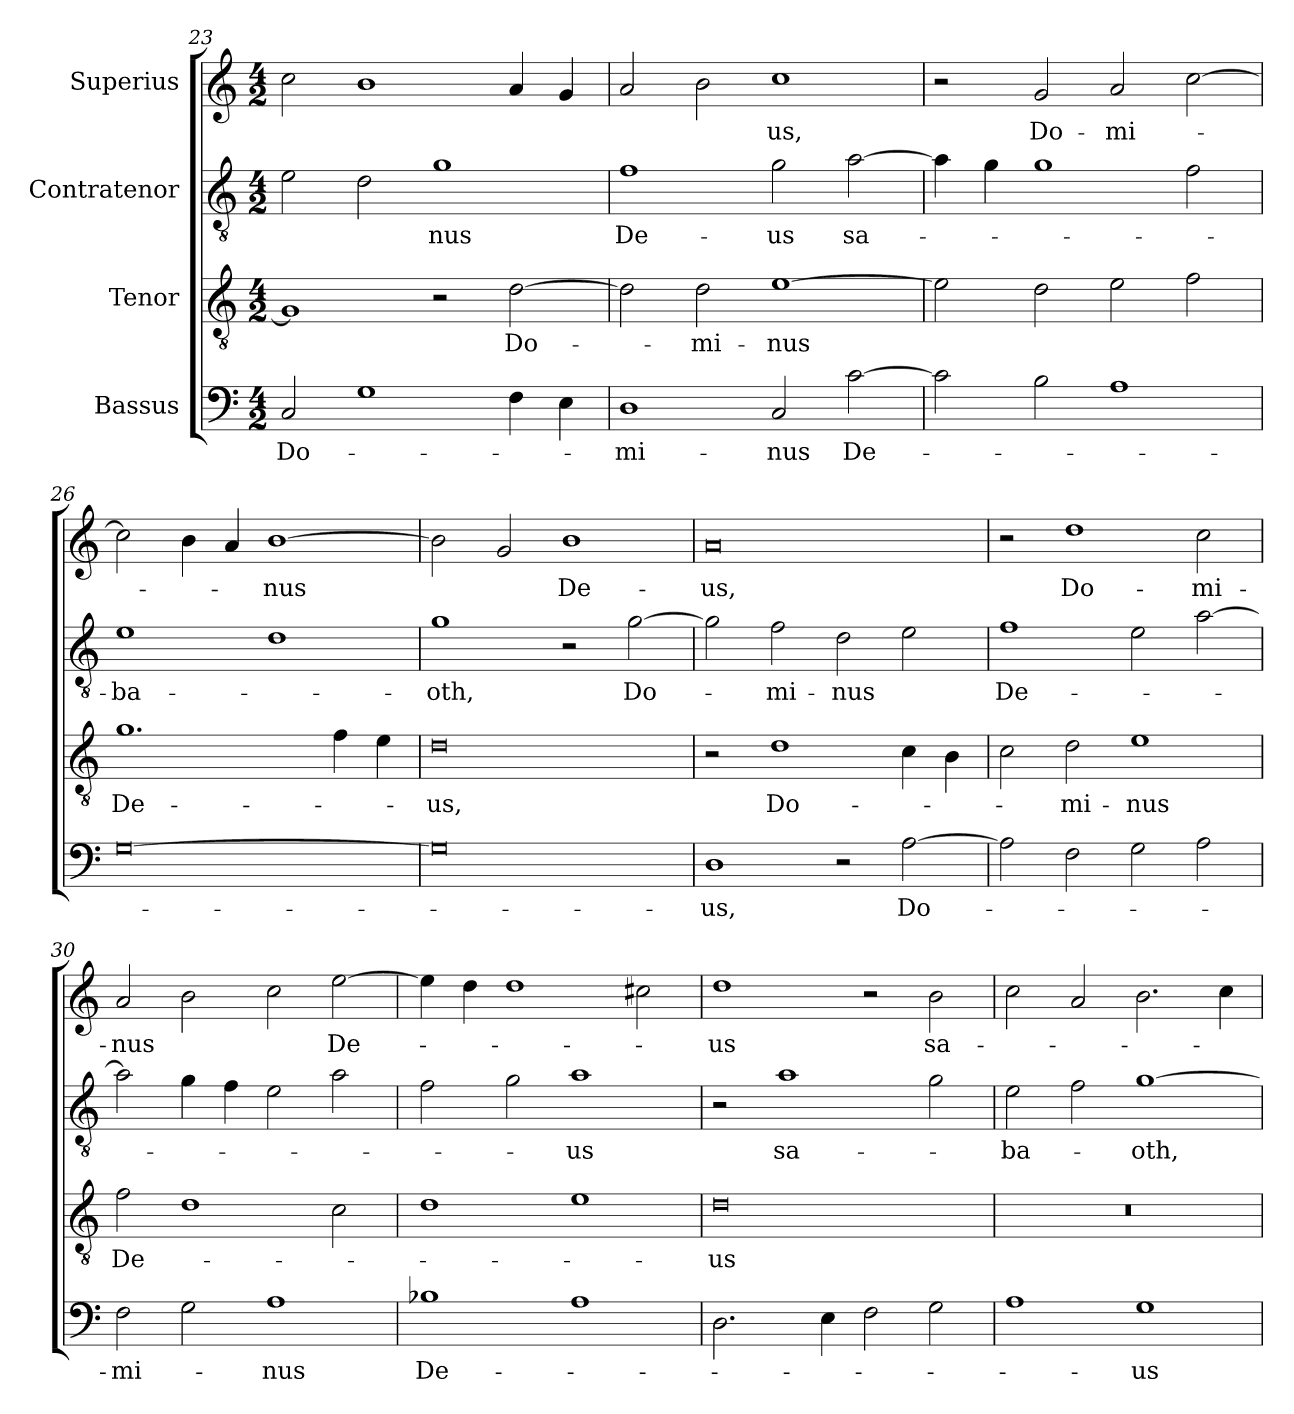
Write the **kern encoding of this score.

**kern	**text	**kern	**text	**kern	**text	**kern	**text
*part4	*part4	*part3	*part3	*part2	*part2	*part1	*part1
*staff4	*staff4	*staff3	*staff3	*staff2	*staff2	*staff1	*staff1
*I"Bassus	*	*I"Tenor	*	*I"Contratenor	*	*I"Superius	*
*clefF4	*	*clefGv2	*	*clefGv2	*	*clefG2	*
*k[]	*	*k[]	*	*k[]	*	*k[]	*
*M4/2	*	*M4/2	*	*M4/2	*	*M4/2	*
=23	=23	=23	=23	=23	=23	=23	=23
2C/	Do-	1G/]	.	2e\	.	2cc\	.
1G\	.	.	.	2d\	.	1b\	.
.	.	2r	.	1g\	-nus	.	.
4F\	.	[2d\	Do-	.	.	4a/	.
4E\	.	.	.	.	.	4g/	.
=24	=24	=24	=24	=24	=24	=24	=24
1D\	-mi-	2d\]	.	1f\	De-	2a/	.
.	.	2d\	-mi-	.	.	2b\	.
2C/	-nus	[1e\	-nus	2g\	-us	1cc\	-us,
[2c\	De-	.	.	[2a\	sa-	.	.
=25	=25	=25	=25	=25	=25	=25	=25
2c\]	.	2e\]	.	4a\]	.	2r	.
.	.	.	.	4g\	.	.	.
2B\	.	2d\	.	1g\	.	2g/	Do-
1A\	.	2e\	.	.	.	2a/	-mi-
.	.	2f\	.	2f\	.	[2cc\	.
=26	=26	=26	=26	=26	=26	=26	=26
[0G\	.	1.g\	De-	1e\	-ba-	2cc\]	.
.	.	.	.	.	.	4b\	.
.	.	.	.	.	.	4a/	.
.	.	.	.	1d\	.	[1b\	-nus
.	.	4f\	.	.	.	.	.
.	.	4e\	.	.	.	.	.
=27	=27	=27	=27	=27	=27	=27	=27
0G\]	.	0d\	-us,	1g\	-oth,	2b\]	.
.	.	.	.	.	.	2g/	.
.	.	.	.	2r	.	1b\	De-
.	.	.	.	[2g\	Do-	.	.
=28	=28	=28	=28	=28	=28	=28	=28
1D\	-us,	2r	.	2g\]	.	0a/	-us,
.	.	1d\	Do-	2f\	-mi-	.	.
2r	.	.	.	2d\	-nus	.	.
[2A\	Do-	4c\	.	2e\	.	.	.
.	.	4B\	.	.	.	.	.
=29	=29	=29	=29	=29	=29	=29	=29
2A\]	.	2c\	.	1f\	De-	2r	.
2F\	.	2d\	-mi-	.	.	1dd\	Do-
2G\	.	1e\	-nus	2e\	.	.	.
2A\	.	.	.	[2a\	.	2cc\	-mi-
=30	=30	=30	=30	=30	=30	=30	=30
2F\	-mi-	2f\	De-	2a\]	.	2a/	-nus
2G\	.	1d\	.	4g\	.	2b\	.
.	.	.	.	4f\	.	.	.
1A\	-nus	.	.	2e\	.	2cc\	.
.	.	2c\	.	2a\	.	[2ee\	De-
=31	=31	=31	=31	=31	=31	=31	=31
1B-X\	De-	1d\	.	2f\	.	4ee\]	.
.	.	.	.	.	.	4dd\	.
.	.	.	.	2g\	.	1dd\	.
1A\	.	1e\	.	1a\	-us	.	.
.	.	.	.	.	.	2cc#X\	.
=32	=32	=32	=32	=32	=32	=32	=32
2.D\	.	0d\	-us	2r	.	1dd\	-us
.	.	.	.	1a\	sa-	.	.
4E\	.	.	.	.	.	.	.
2F\	.	.	.	.	.	2r	.
2G\	.	.	.	2g\	.	2b\	sa-
=33	=33	=33	=33	=33	=33	=33	=33
1A\	.	0r	.	2e\	-ba-	2cc\	.
.	.	.	.	2f\	.	2a/	.
1G\	-us	.	.	[1g\	-oth,	2.b\	.
.	.	.	.	.	.	4cc\	.
=	=	=	=	=	=	=	=
*-	*-	*-	*-	*-	*-	*-	*-
